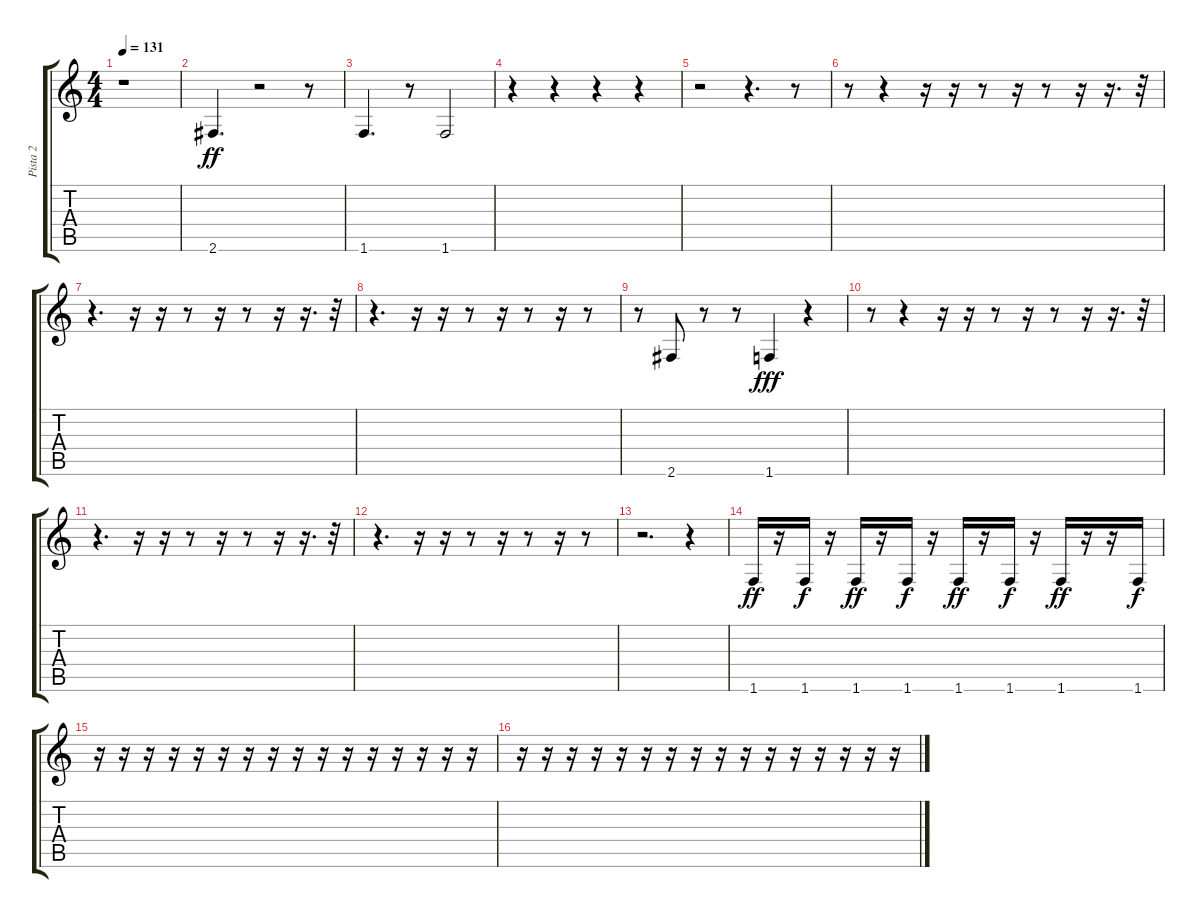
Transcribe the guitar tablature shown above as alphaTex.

\track ("Pista 2" "Pista 2") {instrument electricbassfinger}
\staff {score tabs}
\tuning (E4 B3 G3 D3 A2 E2) {hide}
\ts (4 4)
\tempo 131
\clef g2
\ks c
r.1{dy ff} |
2.6.4{d} r.2 r.8 |
1.6.4{d} r.8 1.6.2 |
r.4 r.4 r.4 r.4 |
r.2 r.4{d} r.8 |
r.8 r.4 r.16 r.16 r.8 r.16 r.8 r.16 r.16{d} r.32 |
r.4{d} r.16 r.16 r.8 r.16 r.8 r.16 r.16{d} r.32 |
r.4{d} r.16 r.16 r.8 r.16 r.8 r.16 r.8 |
r.8 2.6.8 r.8 r.8 1.6.4{dy fff} r.4 |
r.8 r.4 r.16 r.16 r.8 r.16 r.8 r.16 r.16{d} r.32 |
r.4{d} r.16 r.16 r.8 r.16 r.8 r.16 r.16{d} r.32 |
r.4{d} r.16 r.16 r.8 r.16 r.8 r.16 r.8 |
r.2{d} r.4 |
1.6.16{dy ff} r.16 1.6.16{dy f} r.16 1.6.16{dy ff} r.16 1.6.16{dy f} r.16 1.6.16{dy ff} r.16 1.6.16{dy f} r.16 1.6.16{dy ff} r.16 r.16 1.6.16{dy f} |
r.16 r.16 r.16 r.16 r.16 r.16 r.16 r.16 r.16 r.16 r.16 r.16 r.16 r.16 r.16 r.16 |
r.16 r.16 r.16 r.16 r.16 r.16 r.16 r.16 r.16 r.16 r.16 r.16 r.16 r.16 r.16 r.16
